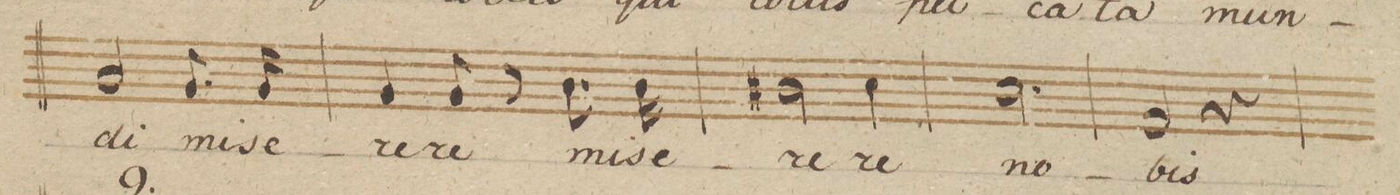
**kern	**text
*I"Basso.	*
*clefF4	*
*k[b-]	*
*M3/4	*
2C/	-di
8.BB-/	mi-
16BB-/	-se-
=20	=20
4BB-/	-re-
8BB-/	-re
8r	.
8.D\	mi-
16D\	-se-
=21	=21
2D#X\	-re-
4E\	-re
=22	=22
2.E\	no-
=23	=23
2AA/	-bis
4r	.
=24	=24
*-	*-
